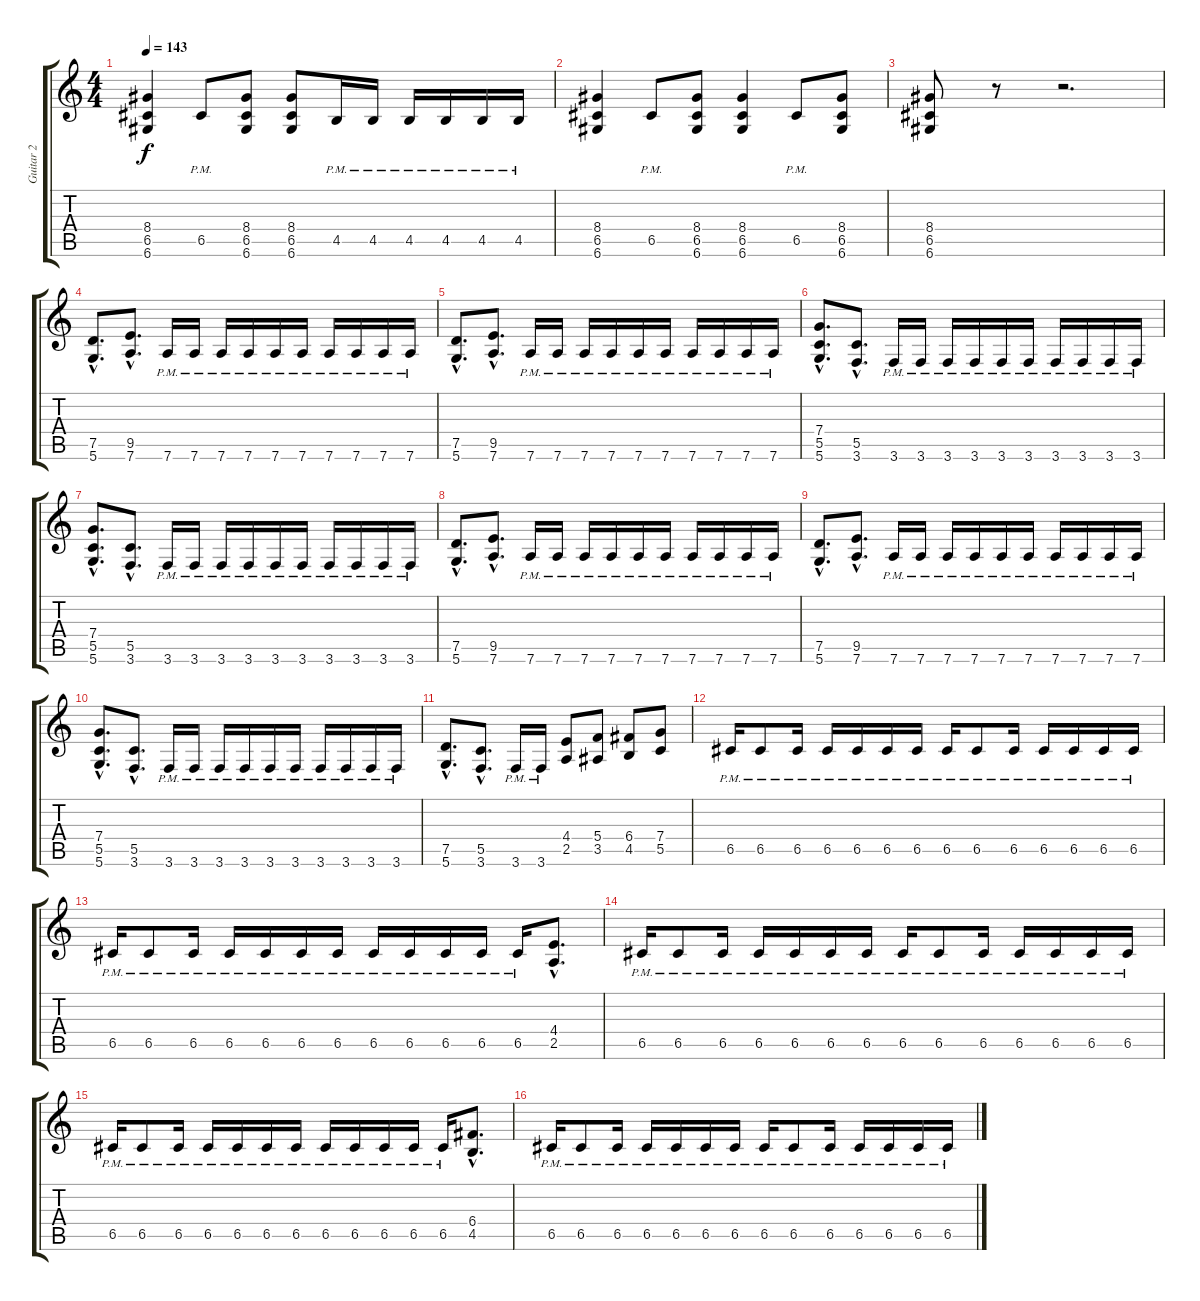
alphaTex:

\track ("Guitar 2" "Guitar 2") {instrument distortionguitar}
\staff {score tabs}
\tuning (D4 A3 F3 C3 G2 D2) {hide}
\ts (4 4)
\tempo 143
\clef g2
\ks c
(8.4 6.5 6.6).4{dy f} 6.5{pm}.8 (8.4 6.5 6.6).8 (8.4 6.5 6.6).8 4.5{pm}.16 4.5{pm}.16 4.5{pm}.16 4.5{pm}.16 4.5{pm}.16 4.5{pm}.16 |
(8.4 6.5 6.6).4 6.5{pm}.8 (8.4 6.5 6.6).8 (8.4 6.5 6.6).4 6.5{pm}.8 (8.4 6.5 6.6).8 |
(8.4 6.5 6.6).8 r.8 r.2{d} |
(7.5{hac} 5.6{hac}).8{d} (9.5{hac} 7.6{hac}).8{d} 7.6{pm}.16 7.6{pm}.16 7.6{pm}.16 7.6{pm}.16 7.6{pm}.16 7.6{pm}.16 7.6{pm}.16 7.6{pm}.16 7.6{pm}.16 7.6{pm}.16 |
(7.5{hac} 5.6{hac}).8{d} (9.5{hac} 7.6{hac}).8{d} 7.6{pm}.16 7.6{pm}.16 7.6{pm}.16 7.6{pm}.16 7.6{pm}.16 7.6{pm}.16 7.6{pm}.16 7.6{pm}.16 7.6{pm}.16 7.6{pm}.16 |
(7.4{hac} 5.5{hac} 5.6{hac}).8{d} (5.5{hac} 3.6{hac}).8{d} 3.6{pm}.16 3.6{pm}.16 3.6{pm}.16 3.6{pm}.16 3.6{pm}.16 3.6{pm}.16 3.6{pm}.16 3.6{pm}.16 3.6{pm}.16 3.6{pm}.16 |
(7.4{hac} 5.5{hac} 5.6{hac}).8{d} (5.5{hac} 3.6{hac}).8{d} 3.6{pm}.16 3.6{pm}.16 3.6{pm}.16 3.6{pm}.16 3.6{pm}.16 3.6{pm}.16 3.6{pm}.16 3.6{pm}.16 3.6{pm}.16 3.6{pm}.16 |
(7.5{hac} 5.6{hac}).8{d} (9.5{hac} 7.6{hac}).8{d} 7.6{pm}.16 7.6{pm}.16 7.6{pm}.16 7.6{pm}.16 7.6{pm}.16 7.6{pm}.16 7.6{pm}.16 7.6{pm}.16 7.6{pm}.16 7.6{pm}.16 |
(7.5{hac} 5.6{hac}).8{d} (9.5{hac} 7.6{hac}).8{d} 7.6{pm}.16 7.6{pm}.16 7.6{pm}.16 7.6{pm}.16 7.6{pm}.16 7.6{pm}.16 7.6{pm}.16 7.6{pm}.16 7.6{pm}.16 7.6{pm}.16 |
(7.4{hac} 5.5{hac} 5.6{hac}).8{d} (5.5{hac} 3.6{hac}).8{d} 3.6{pm}.16 3.6{pm}.16 3.6{pm}.16 3.6{pm}.16 3.6{pm}.16 3.6{pm}.16 3.6{pm}.16 3.6{pm}.16 3.6{pm}.16 3.6{pm}.16 |
(7.5{hac} 5.6{hac}).8{d} (5.5{hac} 3.6{hac}).8{d} 3.6{pm}.16 3.6{pm}.16 (4.4 2.5).8 (5.4 3.5).8 (6.4 4.5).8 (7.4 5.5).8 |
6.5{pm}.16 6.5{pm}.8 6.5{pm}.16 6.5{pm}.16 6.5{pm}.16 6.5{pm}.16 6.5{pm}.16 6.5{pm}.16 6.5{pm}.8 6.5{pm}.16 6.5{pm}.16 6.5{pm}.16 6.5{pm}.16 6.5{pm}.16 |
6.5{pm}.16 6.5{pm}.8 6.5{pm}.16 6.5{pm}.16 6.5{pm}.16 6.5{pm}.16 6.5{pm}.16 6.5{pm}.16 6.5{pm}.16 6.5{pm}.16 6.5{pm}.16 6.5{pm}.16 (4.4{hac} 2.5{hac}).8{d} |
6.5{pm}.16 6.5{pm}.8 6.5{pm}.16 6.5{pm}.16 6.5{pm}.16 6.5{pm}.16 6.5{pm}.16 6.5{pm}.16 6.5{pm}.8 6.5{pm}.16 6.5{pm}.16 6.5{pm}.16 6.5{pm}.16 6.5{pm}.16 |
6.5{pm}.16 6.5{pm}.8 6.5{pm}.16 6.5{pm}.16 6.5{pm}.16 6.5{pm}.16 6.5{pm}.16 6.5{pm}.16 6.5{pm}.16 6.5{pm}.16 6.5{pm}.16 6.5{pm}.16 (6.4{hac} 4.5{hac}).8{d} |
6.5{pm}.16 6.5{pm}.8 6.5{pm}.16 6.5{pm}.16 6.5{pm}.16 6.5{pm}.16 6.5{pm}.16 6.5{pm}.16 6.5{pm}.8 6.5{pm}.16 6.5{pm}.16 6.5{pm}.16 6.5{pm}.16 6.5{pm}.16
